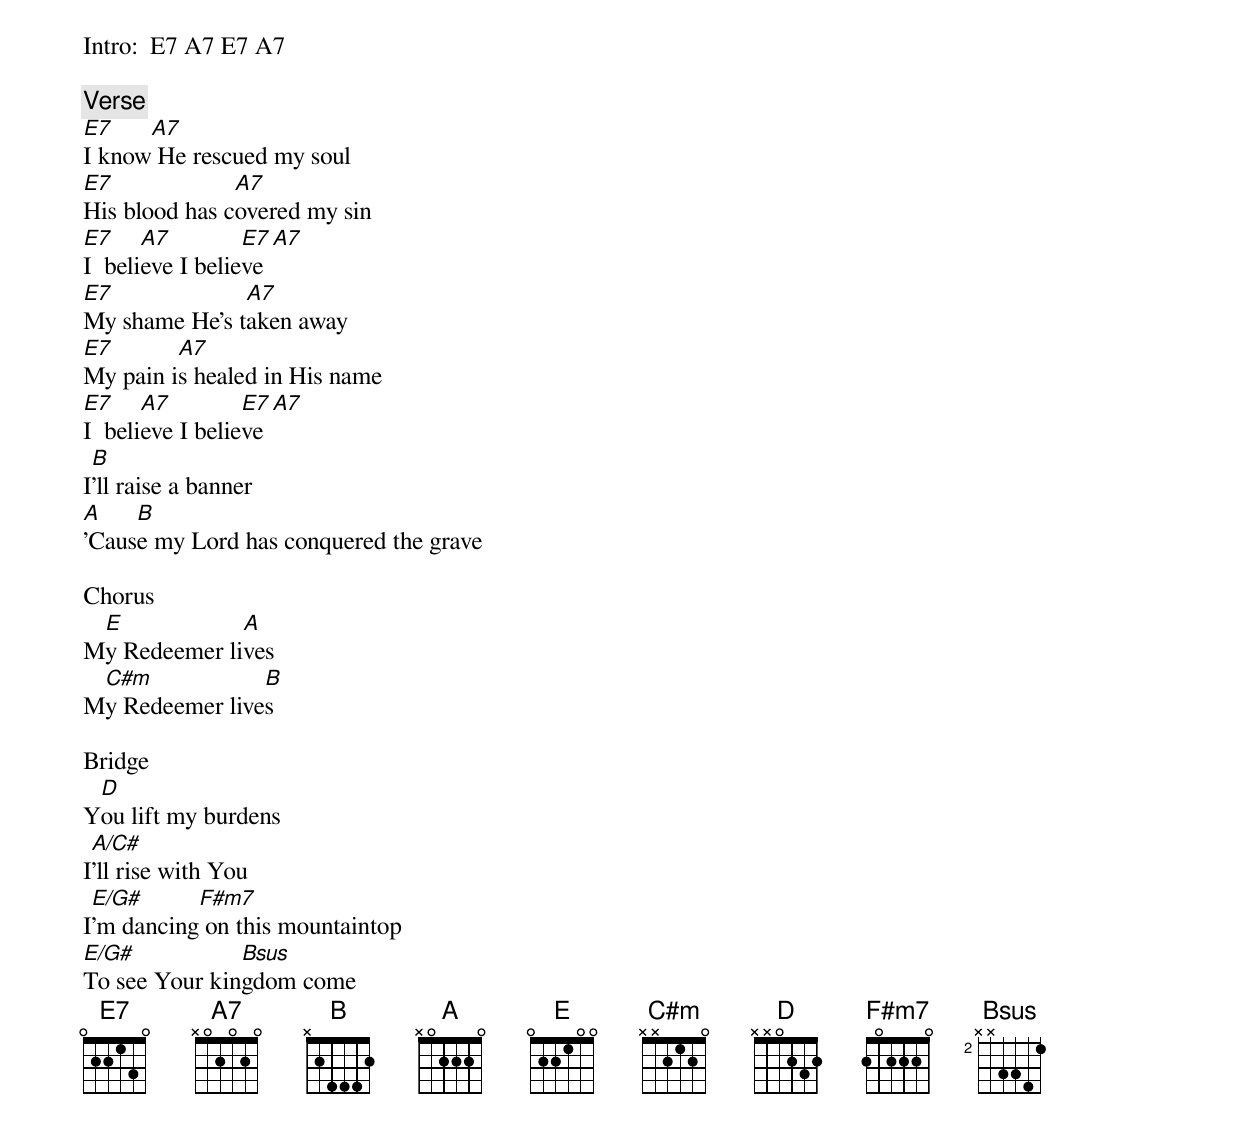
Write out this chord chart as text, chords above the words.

Intro:  E7 A7 E7 A7

Verse
E7    A7
I know He rescued my soul
E7             A7
His blood has covered my sin
E7     A7         E7 A7
I  believe I believe
E7             A7
My shame He's taken away
E7       A7
My pain is healed in His name
E7     A7         E7 A7
I  believe I believe
 B
I’ll raise a banner
A    B
’Cause my Lord has conquered the grave

Chorus
 E            A
My Redeemer lives
 C#m            B
My Redeemer lives

Bridge
 D
You lift my burdens
 A/C#
I’ll rise with You
 E/G#      F#m7
I’m dancing on this mountaintop
E/G#           Bsus
To see Your kingdom come
